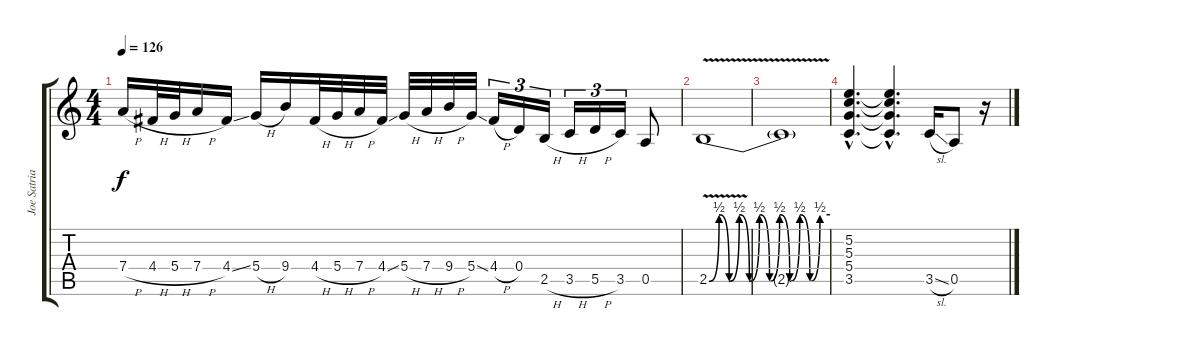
\track ("Joe Satriani - guitar" "Joe Satria") {instrument distortionguitar}
\staff {score tabs}
\tuning (E4 B3 G3 D3 A2 E2) {hide}
\ts (4 4)
\tempo 126
\clef g2
\ks c
7.4{h}.16{dy f} 4.4{h}.32 5.4{h}.32 7.4{h}.16 4.4{ss}.16 5.4{h}.16 9.4.16 4.4{h}.32 5.4{h}.32 7.4{h}.32 4.4{ss}.32 5.4{h}.32 7.4{h}.32 9.4{h}.32 5.4{ss}.32 4.4{h}.16{tu (3 2)} 0.4.16{tu (3 2)} 2.5{h}.16{tu (3 2)} 3.5{h}.16{tu (3 2)} 5.5{h}.16{tu (3 2)} 3.5.16{tu (3 2)} 0.5.8 |
2.5{be (custom 0 0 5 2 10 0 15 2 20 0 25 2 30 0 35 2 40 0 45 2 50 0 55 2 60 2) v}.1 |
2.5{t}.1 |
(5.2{hac} 5.3{hac} 5.4{hac} 3.5{hac}).4{d} (5.2{hac t} 5.3{hac t} 5.4{hac t} 3.5{hac t}).4{d} 3.5{sl}.16 0.5.8 r.16
